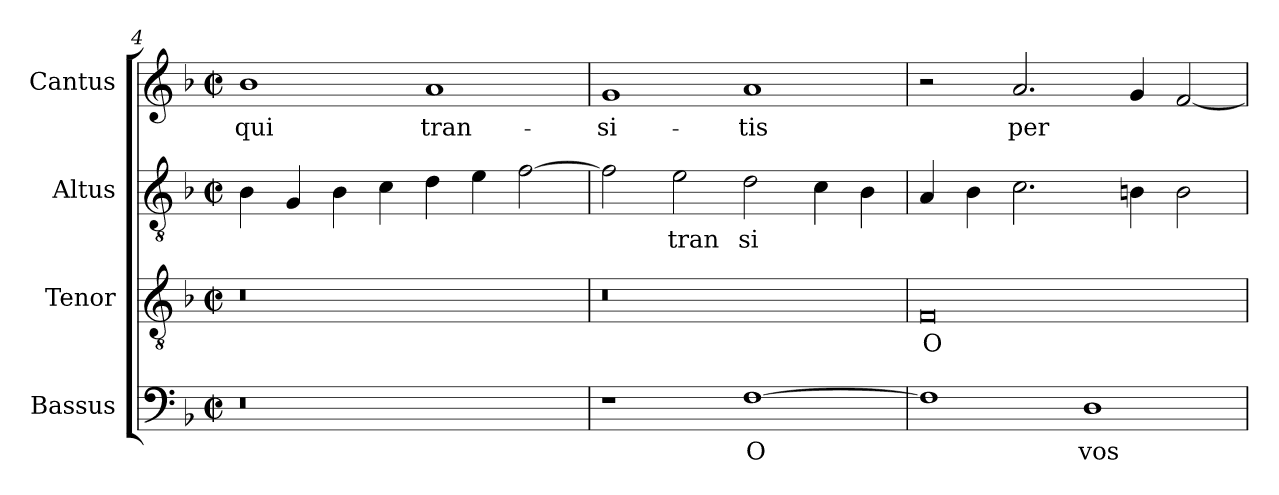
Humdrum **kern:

**kern	**text	**kern	**text	**kern	**text	**kern	**text
*part4	*part4	*part3	*part3	*part2	*part2	*part1	*part1
*staff4	*staff4	*staff3	*staff3	*staff2	*staff2	*staff1	*staff1
*I"Bassus	*	*I"Tenor	*	*I"Altus	*	*I"Cantus	*
*clefF4	*	*clefGv2	*	*clefGv2	*	*clefG2	*
*k[b-]	*	*k[b-]	*	*k[b-]	*	*k[b-]	*
*F:	*	*F:	*	*F:	*	*F:	*
*M2/2	*	*M2/2	*	*M2/2	*	*M2/2	*
*met(c|)	*	*met(c|)	*	*met(c|)	*	*met(c|)	*
=4	=4	=4	=4	=4	=4	=4	=4
!	!	!	!	!	!	!	!LO:LY:b:cj
0r	.	0r	.	4B-\	.	1b-	qui
.	.	.	.	4G/	.	.	.
.	.	.	.	4B-\	.	.	.
.	.	.	.	4c\	.	.	.
!	!	!	!	!	!	!	!LO:LY:b:cj
.	.	.	.	4d\	.	1a	tran-
.	.	.	.	4e\	.	.	.
.	.	.	.	[>2f\	.	.	.
=5	=5	=5	=5	=5	=5	=5	=5
!	!	!	!	!	!	!	!LO:LY:b:cj
1r	.	0r	.	2f\]	.	1g	-si-
!	!	!	!	!	!LO:LY:b:cj	!	!
.	.	.	.	2e\	tran	.	.
!	!LO:LY:b:cj	!	!	!	!LO:LY:b:cj	!	!LO:LY:b:cj
[>1F	O	.	.	2d\	si	1a	-tis
.	.	.	.	4c\	.	.	.
.	.	.	.	4B-\	.	.	.
=6	=6	=6	=6	=6	=6	=6	=6
!	!	!	!LO:LY:b:cj	!	!	!	!
1F]	.	0F	O	4A/	.	2r	.
.	.	.	.	4B-\	.	.	.
!	!	!	!	!	!	!	!LO:LY:b
.	.	.	.	2.c\	.	2.a/	per
!	!LO:LY:b:cj	!	!	!	!	!	!
1D	vos	.	.	.	.	.	.
.	.	.	.	4B\	.	4g/	.
.	.	.	.	2B\	.	[>2f/	.
=	=	=	=	=	=	=	=
*-	*-	*-	*-	*-	*-	*-	*-
